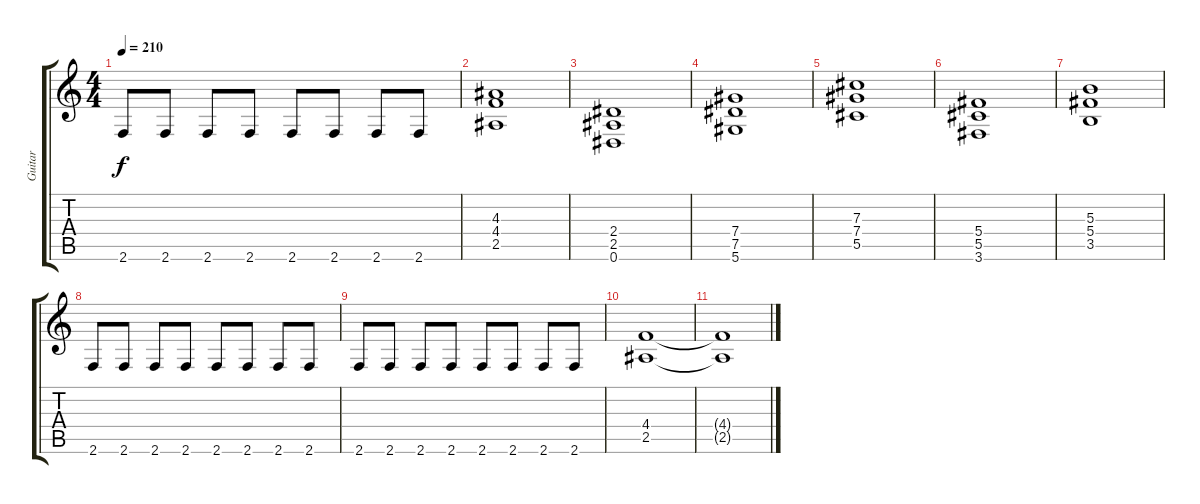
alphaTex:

\track ("Guitar" "Guitar") {instrument distortionguitar}
\staff {score tabs}
\tuning (Eb4 Bb3 Gb3 Db3 Ab2 Eb2) {hide}
\ts (4 4)
\tempo 210
\clef g2
\ks c
2.6.8{dy f} 2.6.8 2.6.8 2.6.8 2.6.8 2.6.8 2.6.8 2.6.8 |
(4.3 4.4 2.5).1 |
(2.4 2.5 0.6).1 |
(7.4 7.5 5.6).1 |
(7.3 7.4 5.5).1 |
(5.4 5.5 3.6).1 |
(5.3 5.4 3.5).1 |
2.6.8 2.6.8 2.6.8 2.6.8 2.6.8 2.6.8 2.6.8 2.6.8 |
2.6.8 2.6.8 2.6.8 2.6.8 2.6.8 2.6.8 2.6.8 2.6.8 |
(4.4 2.5).1 |
(4.4{t} 2.5{t}).1
